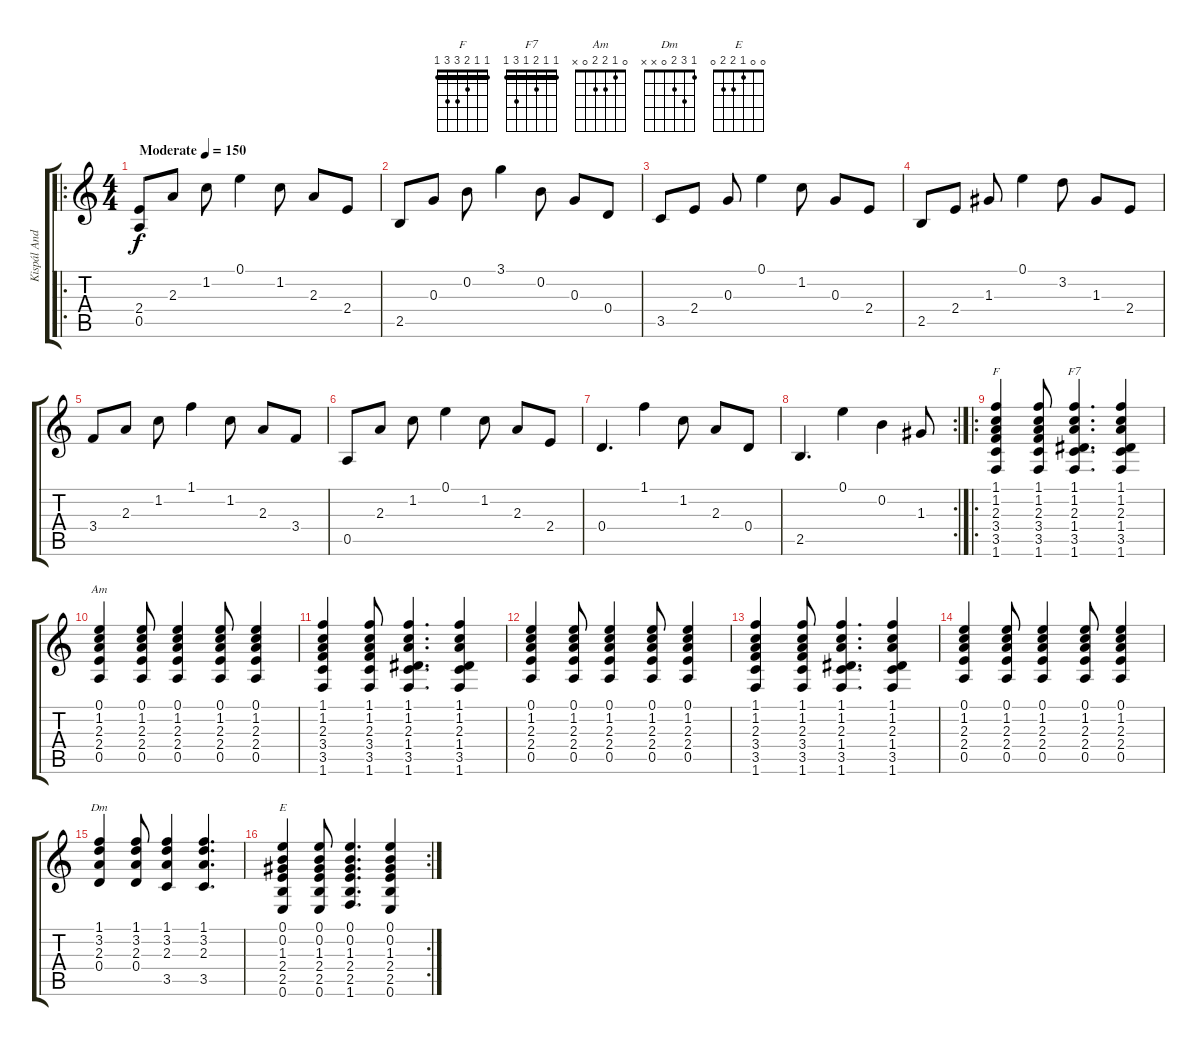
\track ("Kispál András" "Kispál And") {instrument acousticguitarsteel}
\staff {score tabs}
\tuning (E4 B3 G3 D3 A2 E2) {hide}
\chord ("F" 1 1 2 3 3 1) {barre 1}
\chord ("F7" 1 1 2 1 3 1) {barre 1}
\chord ("Am" 0 1 2 2 0 x)
\chord ("Dm" 1 3 2 0 x x)
\chord ("E" 0 0 1 2 2 0)
\ro
\ts (4 4)
\tempo (150 "Moderate")
\clef g2
\ks c
(2.4 0.5).8{dy f instrument acousticguitarsteel} 2.3.8 1.2.8 0.1.4 1.2.8 2.3.8 2.4.8 |
2.5.8 0.3.8 0.2.8 3.1.4 0.2.8 0.3.8 0.4.8 |
3.5.8 2.4.8 0.3.8 0.1.4 1.2.8 0.3.8 2.4.8 |
2.5.8 2.4.8 1.3.8 0.1.4 3.2.8 1.3.8 2.4.8 |
3.4.8 2.3.8 1.2.8 1.1.4 1.2.8 2.3.8 3.4.8 |
0.5.8 2.3.8 1.2.8 0.1.4 1.2.8 2.3.8 2.4.8 |
0.4.4{d} 1.1.4 1.2.8 2.3.8 0.4.8 |
\rc 2
2.5.4{d} 0.1.4 0.2.4 1.3.8 |
\ro
(1.1 1.2 2.3 3.4 3.5 1.6).4{ch "F"} (1.1 1.2 2.3 3.4 3.5 1.6).8 (1.1 1.2 2.3 1.4 3.5 1.6).4{d ch "F7"} (1.1 1.2 2.3 1.4 3.5 1.6).4 |
(0.1 1.2 2.3 2.4 0.5).4{ch "Am"} (0.1 1.2 2.3 2.4 0.5).8 (0.1 1.2 2.3 2.4 0.5).4 (0.1 1.2 2.3 2.4 0.5).8 (0.1 1.2 2.3 2.4 0.5).4 |
(1.1 1.2 2.3 3.4 3.5 1.6).4 (1.1 1.2 2.3 3.4 3.5 1.6).8 (1.1 1.2 2.3 1.4 3.5 1.6).4{d} (1.1 1.2 2.3 1.4 3.5 1.6).4 |
(0.1 1.2 2.3 2.4 0.5).4 (0.1 1.2 2.3 2.4 0.5).8 (0.1 1.2 2.3 2.4 0.5).4 (0.1 1.2 2.3 2.4 0.5).8 (0.1 1.2 2.3 2.4 0.5).4 |
(1.1 1.2 2.3 3.4 3.5 1.6).4 (1.1 1.2 2.3 3.4 3.5 1.6).8 (1.1 1.2 2.3 1.4 3.5 1.6).4{d} (1.1 1.2 2.3 1.4 3.5 1.6).4 |
(0.1 1.2 2.3 2.4 0.5).4 (0.1 1.2 2.3 2.4 0.5).8 (0.1 1.2 2.3 2.4 0.5).4 (0.1 1.2 2.3 2.4 0.5).8 (0.1 1.2 2.3 2.4 0.5).4 |
(1.1 3.2 2.3 0.4).4{ch "Dm"} (1.1 3.2 2.3 0.4).8 (1.1 3.2 2.3 3.5).4 (1.1 3.2 2.3 3.5).4{d} |
\rc 2
(0.1 0.2 1.3 2.4 2.5 0.6).4{ch "E"} (0.1 0.2 1.3 2.4 2.5 0.6).8 (0.1 0.2 1.3 2.4 2.5 1.6).4{d} (0.1 0.2 1.3 2.4 2.5 0.6).4
